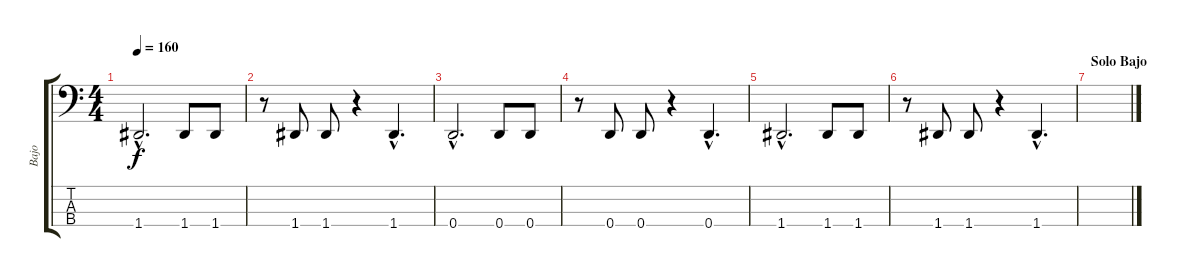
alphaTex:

\track ("Bajo" "Bajo") {instrument electricbasspick}
\staff {score tabs}
\tuning (F2 C2 G1 D1) {hide}
\ts (4 4)
\tempo 160
\clef f4
\ks c
1.4{hac}.2{d dy f} 1.4.8 1.4.8 |
r.8 1.4.8 1.4.8 r.4 1.4{hac}.4{d} |
0.4{hac}.2{d} 0.4.8 0.4.8 |
r.8 0.4.8 0.4.8 r.4 0.4{hac}.4{d} |
1.4{hac}.2{d} 1.4.8 1.4.8 |
r.8 1.4.8 1.4.8 r.4 1.4{hac}.4{d} |
\section ("" "Solo Bajo")
